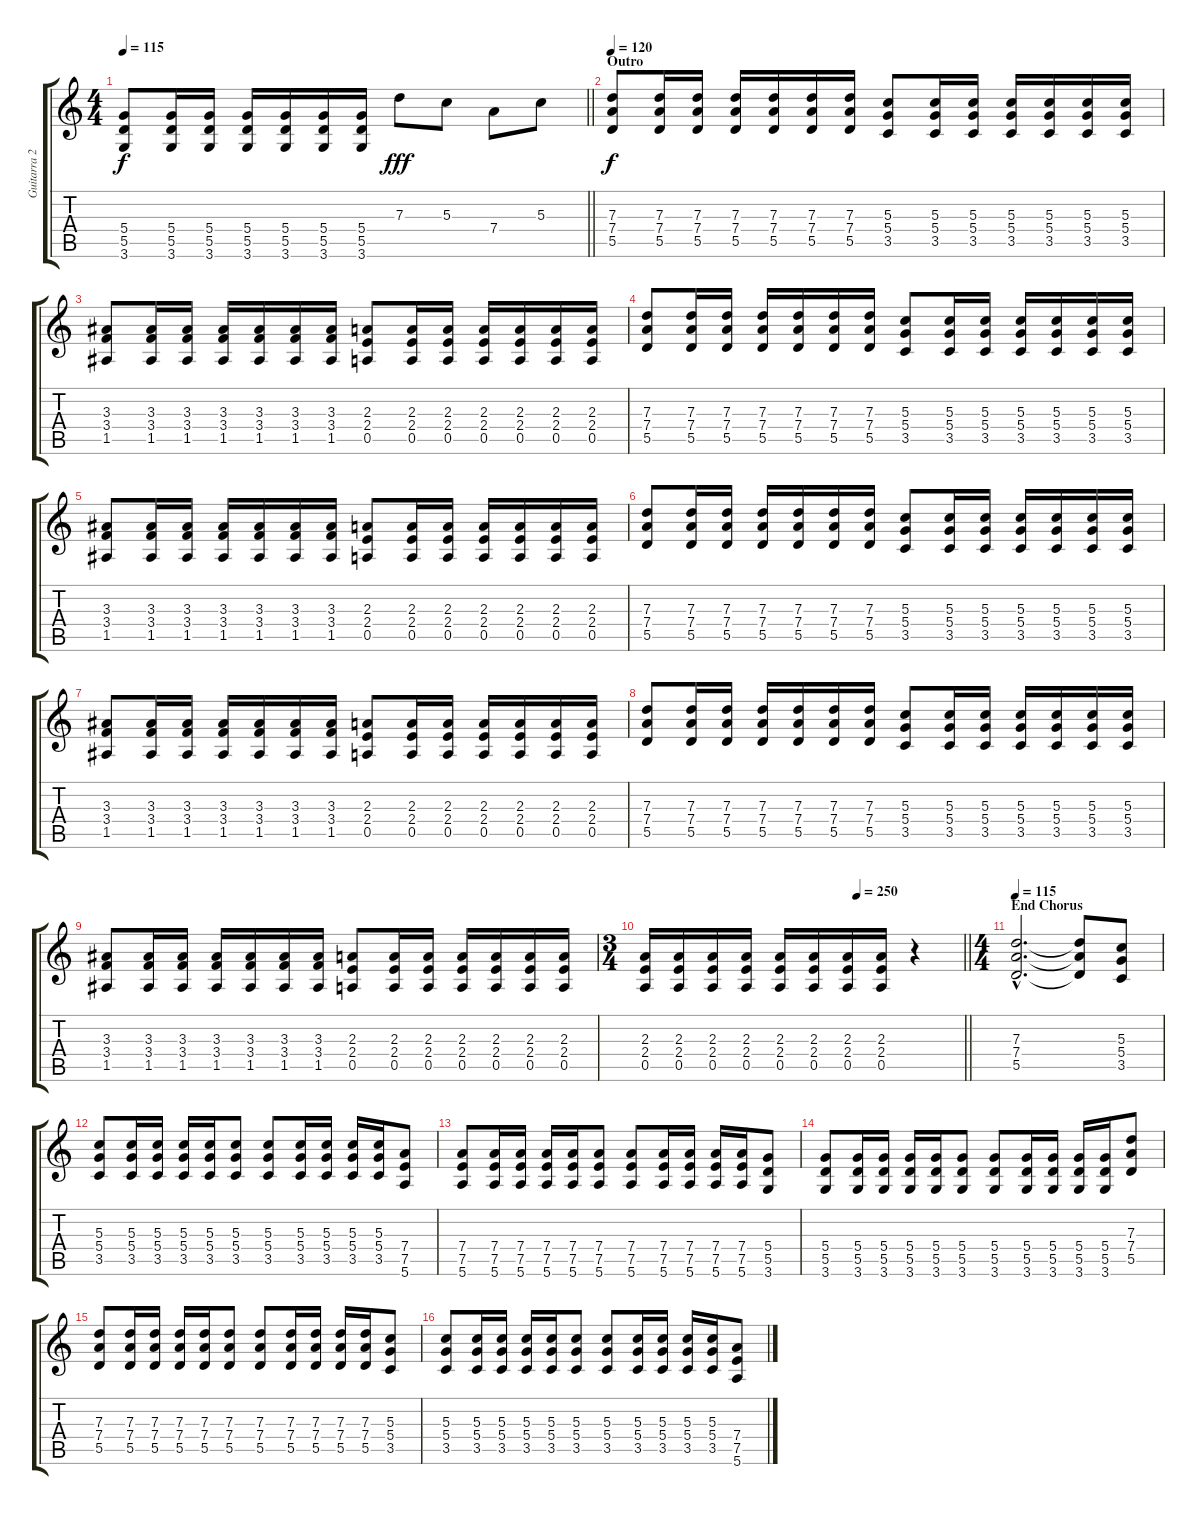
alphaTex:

\track ("Guitarra 2 - Erik" "Guitarra 2") {instrument distortionguitar}
\staff {score tabs}
\tuning (E4 B3 G3 D3 A2 E2) {hide}
\ts (4 4)
\tempo 115
\clef g2
\barLineRight lightlight
\ks c
(5.4 5.5 3.6).8{dy f} (5.4 5.5 3.6).16 (5.4 5.5 3.6).16 (5.4 5.5 3.6).16 (5.4 5.5 3.6).16 (5.4 5.5 3.6).16 (5.4 5.5 3.6).16 7.3.8{dy fff} 5.3.8 7.4.8 5.3.8 |
\section ("" "Outro")
\tempo 120
(7.3 7.4 5.5).8{dy f} (7.3 7.4 5.5).16 (7.3 7.4 5.5).16 (7.3 7.4 5.5).16 (7.3 7.4 5.5).16 (7.3 7.4 5.5).16 (7.3 7.4 5.5).16 (5.3 5.4 3.5).8 (5.3 5.4 3.5).16 (5.3 5.4 3.5).16 (5.3 5.4 3.5).16 (5.3 5.4 3.5).16 (5.3 5.4 3.5).16 (5.3 5.4 3.5).16 |
(3.3 3.4 1.5).8 (3.3 3.4 1.5).16 (3.3 3.4 1.5).16 (3.3 3.4 1.5).16 (3.3 3.4 1.5).16 (3.3 3.4 1.5).16 (3.3 3.4 1.5).16 (2.3 2.4 0.5).8 (2.3 2.4 0.5).16 (2.3 2.4 0.5).16 (2.3 2.4 0.5).16 (2.3 2.4 0.5).16 (2.3 2.4 0.5).16 (2.3 2.4 0.5).16 |
(7.3 7.4 5.5).8 (7.3 7.4 5.5).16 (7.3 7.4 5.5).16 (7.3 7.4 5.5).16 (7.3 7.4 5.5).16 (7.3 7.4 5.5).16 (7.3 7.4 5.5).16 (5.3 5.4 3.5).8 (5.3 5.4 3.5).16 (5.3 5.4 3.5).16 (5.3 5.4 3.5).16 (5.3 5.4 3.5).16 (5.3 5.4 3.5).16 (5.3 5.4 3.5).16 |
(3.3 3.4 1.5).8 (3.3 3.4 1.5).16 (3.3 3.4 1.5).16 (3.3 3.4 1.5).16 (3.3 3.4 1.5).16 (3.3 3.4 1.5).16 (3.3 3.4 1.5).16 (2.3 2.4 0.5).8 (2.3 2.4 0.5).16 (2.3 2.4 0.5).16 (2.3 2.4 0.5).16 (2.3 2.4 0.5).16 (2.3 2.4 0.5).16 (2.3 2.4 0.5).16 |
(7.3 7.4 5.5).8 (7.3 7.4 5.5).16 (7.3 7.4 5.5).16 (7.3 7.4 5.5).16 (7.3 7.4 5.5).16 (7.3 7.4 5.5).16 (7.3 7.4 5.5).16 (5.3 5.4 3.5).8 (5.3 5.4 3.5).16 (5.3 5.4 3.5).16 (5.3 5.4 3.5).16 (5.3 5.4 3.5).16 (5.3 5.4 3.5).16 (5.3 5.4 3.5).16 |
(3.3 3.4 1.5).8 (3.3 3.4 1.5).16 (3.3 3.4 1.5).16 (3.3 3.4 1.5).16 (3.3 3.4 1.5).16 (3.3 3.4 1.5).16 (3.3 3.4 1.5).16 (2.3 2.4 0.5).8 (2.3 2.4 0.5).16 (2.3 2.4 0.5).16 (2.3 2.4 0.5).16 (2.3 2.4 0.5).16 (2.3 2.4 0.5).16 (2.3 2.4 0.5).16 |
(7.3 7.4 5.5).8 (7.3 7.4 5.5).16 (7.3 7.4 5.5).16 (7.3 7.4 5.5).16 (7.3 7.4 5.5).16 (7.3 7.4 5.5).16 (7.3 7.4 5.5).16 (5.3 5.4 3.5).8 (5.3 5.4 3.5).16 (5.3 5.4 3.5).16 (5.3 5.4 3.5).16 (5.3 5.4 3.5).16 (5.3 5.4 3.5).16 (5.3 5.4 3.5).16 |
(3.3 3.4 1.5).8 (3.3 3.4 1.5).16 (3.3 3.4 1.5).16 (3.3 3.4 1.5).16 (3.3 3.4 1.5).16 (3.3 3.4 1.5).16 (3.3 3.4 1.5).16 (2.3 2.4 0.5).8 (2.3 2.4 0.5).16 (2.3 2.4 0.5).16 (2.3 2.4 0.5).16 (2.3 2.4 0.5).16 (2.3 2.4 0.5).16 (2.3 2.4 0.5).16 |
\ts (3 4)
\tempo (250 0.6666666666666666)
\barLineRight lightlight
(2.3 2.4 0.5).16 (2.3 2.4 0.5).16 (2.3 2.4 0.5).16 (2.3 2.4 0.5).16 (2.3 2.4 0.5).16 (2.3 2.4 0.5).16 (2.3 2.4 0.5).16 (2.3 2.4 0.5).16 r.4 |
\ts (4 4)
\section ("" "End Chorus")
\tempo 115
(7.3{hac} 7.4{hac} 5.5{hac}).2{d} (7.3{t} 7.4{t} 5.5{t}).8 (5.3 5.4 3.5).8 |
(5.3 5.4 3.5).8 (5.3 5.4 3.5).16 (5.3 5.4 3.5).16 (5.3 5.4 3.5).16 (5.3 5.4 3.5).16 (5.3 5.4 3.5).8 (5.3 5.4 3.5).8 (5.3 5.4 3.5).16 (5.3 5.4 3.5).16 (5.3 5.4 3.5).16 (5.3 5.4 3.5).16 (7.4 7.5 5.6).8 |
(7.4 7.5 5.6).8 (7.4 7.5 5.6).16 (7.4 7.5 5.6).16 (7.4 7.5 5.6).16 (7.4 7.5 5.6).16 (7.4 7.5 5.6).8 (7.4 7.5 5.6).8 (7.4 7.5 5.6).16 (7.4 7.5 5.6).16 (7.4 7.5 5.6).16 (7.4 7.5 5.6).16 (5.4 5.5 3.6).8 |
(5.4 5.5 3.6).8 (5.4 5.5 3.6).16 (5.4 5.5 3.6).16 (5.4 5.5 3.6).16 (5.4 5.5 3.6).16 (5.4 5.5 3.6).8 (5.4 5.5 3.6).8 (5.4 5.5 3.6).16 (5.4 5.5 3.6).16 (5.4 5.5 3.6).16 (5.4 5.5 3.6).16 (7.3 7.4 5.5).8 |
(7.3 7.4 5.5).8 (7.3 7.4 5.5).16 (7.3 7.4 5.5).16 (7.3 7.4 5.5).16 (7.3 7.4 5.5).16 (7.3 7.4 5.5).8 (7.3 7.4 5.5).8 (7.3 7.4 5.5).16 (7.3 7.4 5.5).16 (7.3 7.4 5.5).16 (7.3 7.4 5.5).16 (5.3 5.4 3.5).8 |
(5.3 5.4 3.5).8 (5.3 5.4 3.5).16 (5.3 5.4 3.5).16 (5.3 5.4 3.5).16 (5.3 5.4 3.5).16 (5.3 5.4 3.5).8 (5.3 5.4 3.5).8 (5.3 5.4 3.5).16 (5.3 5.4 3.5).16 (5.3 5.4 3.5).16 (5.3 5.4 3.5).16 (7.4 7.5 5.6).8
